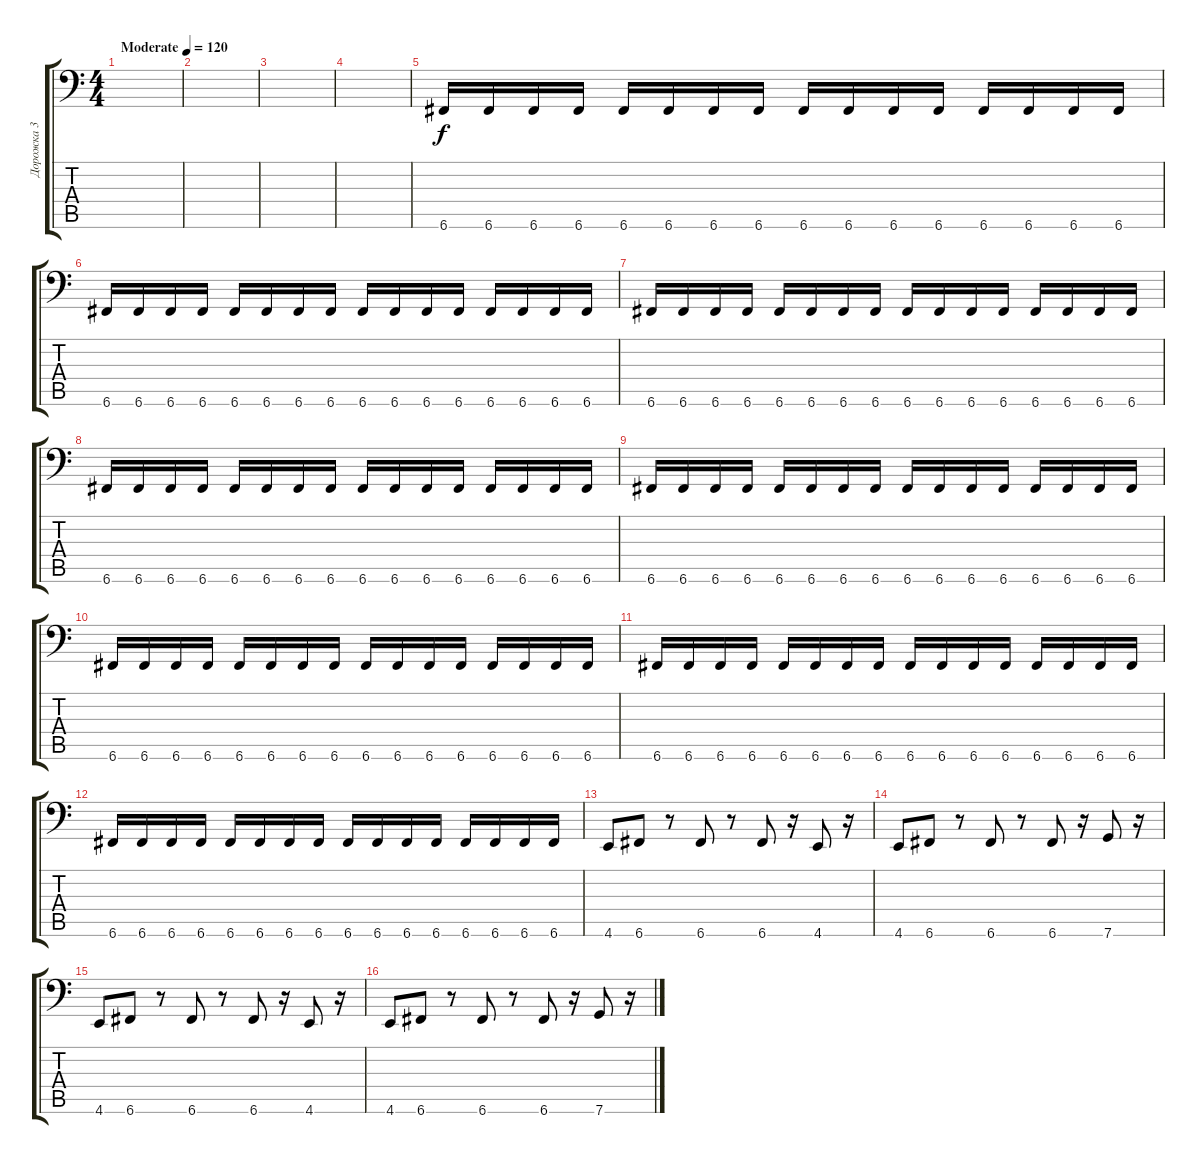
\track ("Дорожка 3" "Дорожка 3") {instrument electricbasspick}
\staff {score tabs}
\tuning (D3 A2 F2 C2 G1 C1) {hide}
\ts (4 4)
\tempo (120 "Moderate")
\clef f4
\ks c
|
|
|
|
6.6.16 6.6.16 6.6.16 6.6.16 6.6.16 6.6.16 6.6.16 6.6.16 6.6.16 6.6.16 6.6.16 6.6.16 6.6.16 6.6.16 6.6.16 6.6.16 |
6.6.16 6.6.16 6.6.16 6.6.16 6.6.16 6.6.16 6.6.16 6.6.16 6.6.16 6.6.16 6.6.16 6.6.16 6.6.16 6.6.16 6.6.16 6.6.16 |
6.6.16 6.6.16 6.6.16 6.6.16 6.6.16 6.6.16 6.6.16 6.6.16 6.6.16 6.6.16 6.6.16 6.6.16 6.6.16 6.6.16 6.6.16 6.6.16 |
6.6.16 6.6.16 6.6.16 6.6.16 6.6.16 6.6.16 6.6.16 6.6.16 6.6.16 6.6.16 6.6.16 6.6.16 6.6.16 6.6.16 6.6.16 6.6.16 |
6.6.16 6.6.16 6.6.16 6.6.16 6.6.16 6.6.16 6.6.16 6.6.16 6.6.16 6.6.16 6.6.16 6.6.16 6.6.16 6.6.16 6.6.16 6.6.16 |
6.6.16 6.6.16 6.6.16 6.6.16 6.6.16 6.6.16 6.6.16 6.6.16 6.6.16 6.6.16 6.6.16 6.6.16 6.6.16 6.6.16 6.6.16 6.6.16 |
6.6.16 6.6.16 6.6.16 6.6.16 6.6.16 6.6.16 6.6.16 6.6.16 6.6.16 6.6.16 6.6.16 6.6.16 6.6.16 6.6.16 6.6.16 6.6.16 |
6.6.16 6.6.16 6.6.16 6.6.16 6.6.16 6.6.16 6.6.16 6.6.16 6.6.16 6.6.16 6.6.16 6.6.16 6.6.16 6.6.16 6.6.16 6.6.16 |
4.6.8 6.6.8 r.8 6.6.8 r.8 6.6.8 r.16 4.6.8 r.16 |
4.6.8 6.6.8 r.8 6.6.8 r.8 6.6.8 r.16 7.6.8 r.16 |
4.6.8 6.6.8 r.8 6.6.8 r.8 6.6.8 r.16 4.6.8 r.16 |
4.6.8 6.6.8 r.8 6.6.8 r.8 6.6.8 r.16 7.6.8 r.16
